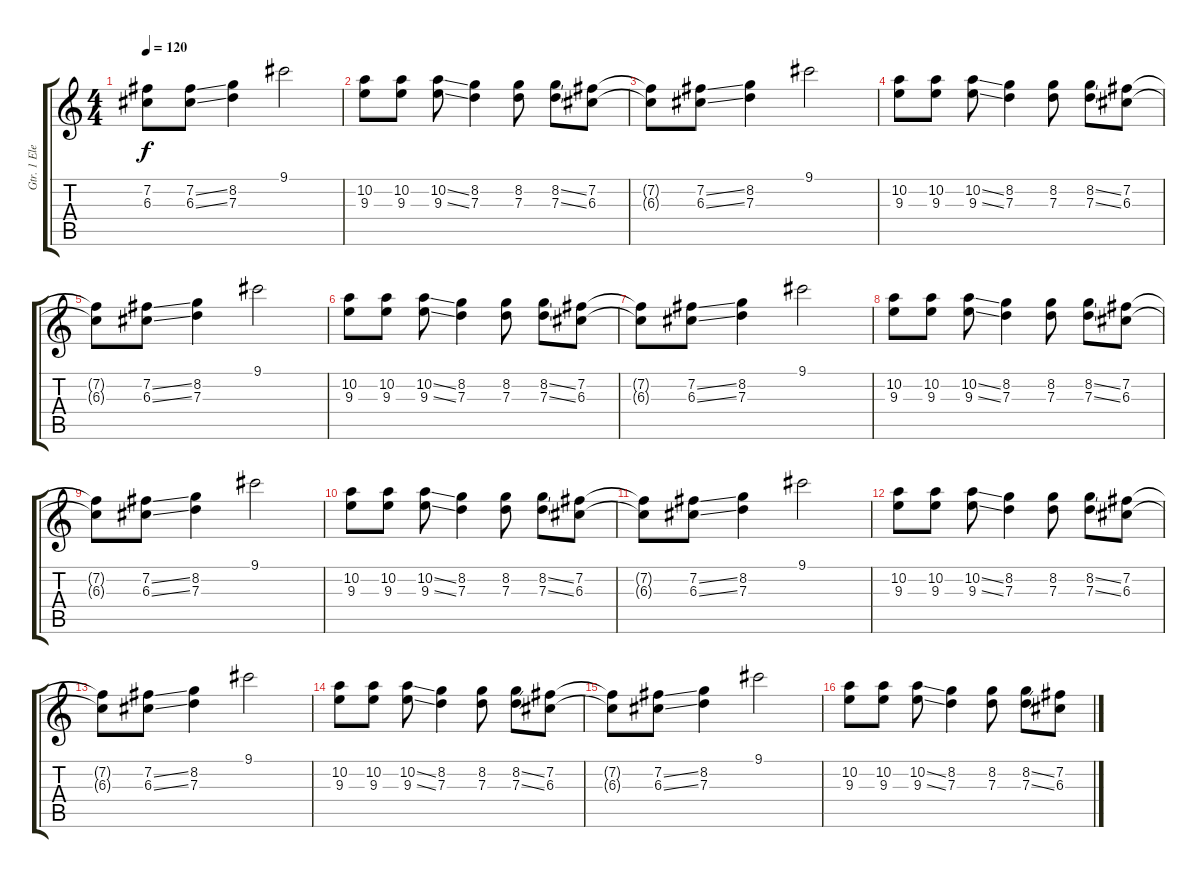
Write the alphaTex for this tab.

\track ("Gtr. 1 Electrica" "Gtr. 1 Ele") {instrument overdrivenguitar}
\staff {score tabs}
\tuning (E4 B3 G3 D3 A2 E2) {hide}
\ts (4 4)
\tempo 120
\clef g2
\ks c
(7.2 6.3).8{dy f} (7.2{ss} 6.3{ss}).8 (8.2 7.3).4 9.1.2 |
(10.2 9.3).8 (10.2 9.3).8 (10.2{ss} 9.3{ss}).8 (8.2 7.3).4 (8.2 7.3).8 (8.2{ss} 7.3{ss}).8 (7.2 6.3).8 |
(7.2{t} 6.3{t}).8 (7.2{ss} 6.3{ss}).8 (8.2 7.3).4 9.1.2 |
(10.2 9.3).8 (10.2 9.3).8 (10.2{ss} 9.3{ss}).8 (8.2 7.3).4 (8.2 7.3).8 (8.2{ss} 7.3{ss}).8 (7.2 6.3).8 |
(7.2{t} 6.3{t}).8 (7.2{ss} 6.3{ss}).8 (8.2 7.3).4 9.1.2 |
(10.2 9.3).8 (10.2 9.3).8 (10.2{ss} 9.3{ss}).8 (8.2 7.3).4 (8.2 7.3).8 (8.2{ss} 7.3{ss}).8 (7.2 6.3).8 |
(7.2{t} 6.3{t}).8 (7.2{ss} 6.3{ss}).8 (8.2 7.3).4 9.1.2 |
(10.2 9.3).8 (10.2 9.3).8 (10.2{ss} 9.3{ss}).8 (8.2 7.3).4 (8.2 7.3).8 (8.2{ss} 7.3{ss}).8 (7.2 6.3).8 |
(7.2{t} 6.3{t}).8 (7.2{ss} 6.3{ss}).8 (8.2 7.3).4 9.1.2 |
(10.2 9.3).8 (10.2 9.3).8 (10.2{ss} 9.3{ss}).8 (8.2 7.3).4 (8.2 7.3).8 (8.2{ss} 7.3{ss}).8 (7.2 6.3).8 |
(7.2{t} 6.3{t}).8 (7.2{ss} 6.3{ss}).8 (8.2 7.3).4 9.1.2 |
(10.2 9.3).8 (10.2 9.3).8 (10.2{ss} 9.3{ss}).8 (8.2 7.3).4 (8.2 7.3).8 (8.2{ss} 7.3{ss}).8 (7.2 6.3).8 |
(7.2{t} 6.3{t}).8 (7.2{ss} 6.3{ss}).8 (8.2 7.3).4 9.1.2 |
(10.2 9.3).8 (10.2 9.3).8 (10.2{ss} 9.3{ss}).8 (8.2 7.3).4 (8.2 7.3).8 (8.2{ss} 7.3{ss}).8 (7.2 6.3).8 |
(7.2{t} 6.3{t}).8 (7.2{ss} 6.3{ss}).8 (8.2 7.3).4 9.1.2 |
(10.2 9.3).8 (10.2 9.3).8 (10.2{ss} 9.3{ss}).8 (8.2 7.3).4 (8.2 7.3).8 (8.2{ss} 7.3{ss}).8 (7.2 6.3).8
